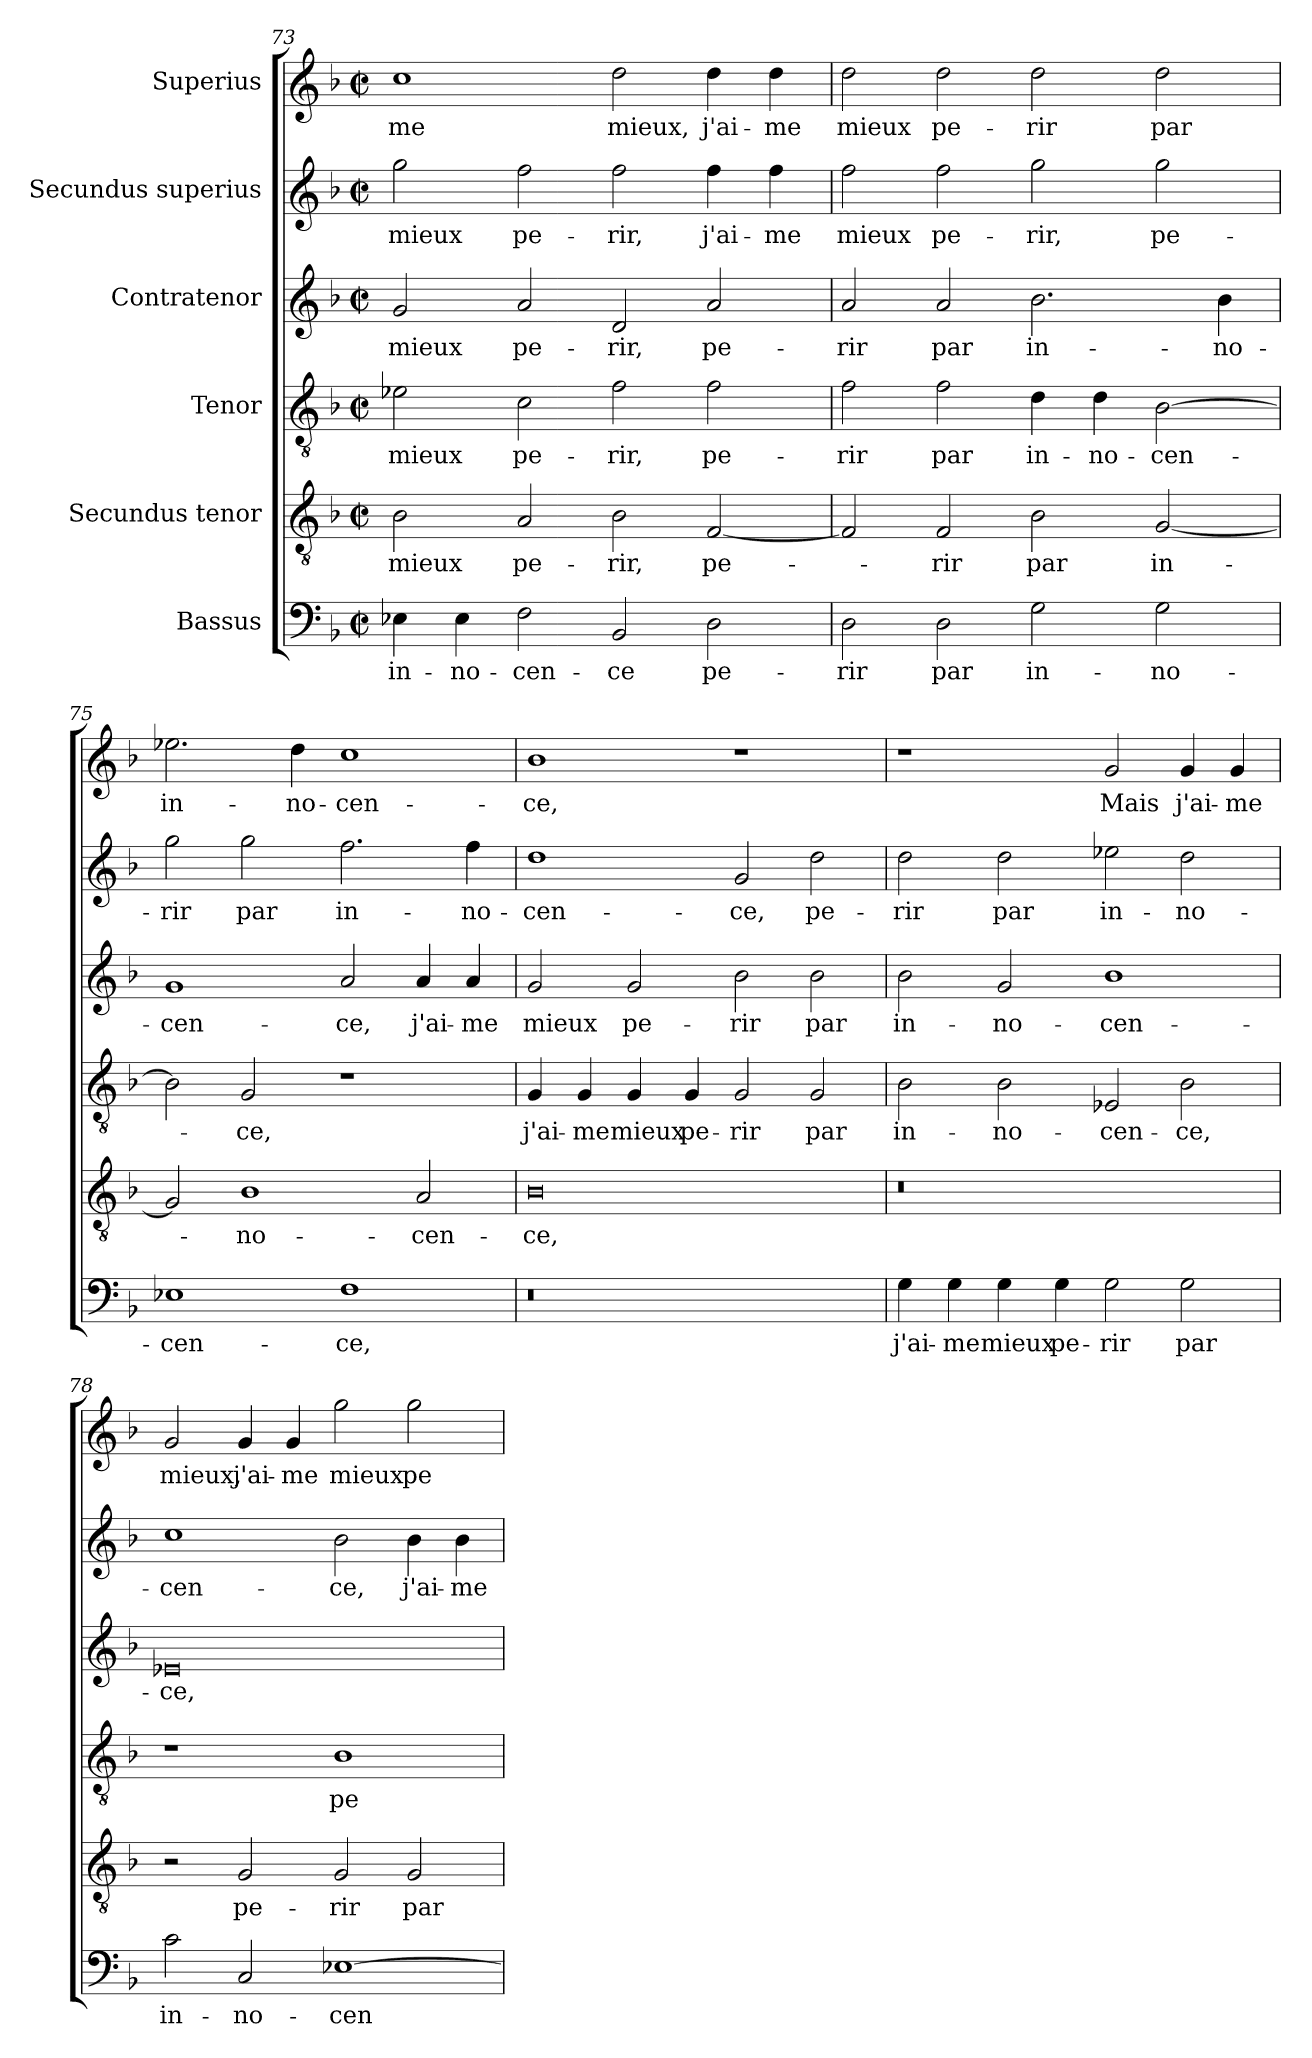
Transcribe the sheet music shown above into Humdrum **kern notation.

**kern	**text	**kern	**text	**kern	**text	**kern	**text	**kern	**text	**kern	**text
*part6	*part6	*part5	*part5	*part4	*part4	*part3	*part3	*part2	*part2	*part1	*part1
*staff6	*staff6	*staff5	*staff5	*staff4	*staff4	*staff3	*staff3	*staff2	*staff2	*staff1	*staff1
*I"Bassus	*	*I"Secundus tenor	*	*I"Tenor	*	*I"Contratenor	*	*I"Secundus superius	*	*I"Superius	*
*clefF4	*	*clefGv2	*	*clefGv2	*	*clefG2	*	*clefG2	*	*clefG2	*
*k[b-]	*	*k[b-]	*	*k[b-]	*	*k[b-]	*	*k[b-]	*	*k[b-]	*
*F:	*	*F:	*	*F:	*	*F:	*	*F:	*	*F:	*
*M2/2	*	*M2/2	*	*M2/2	*	*M2/2	*	*M2/2	*	*M2/2	*
*met(c|)	*	*met(c|)	*	*met(c|)	*	*met(c|)	*	*met(c|)	*	*met(c|)	*
=73	=73	=73	=73	=73	=73	=73	=73	=73	=73	=73	=73
4E-X\	in-	2B-\	mieux	2e-X\	mieux	2g/	mieux	2gg\	mieux	1cc\	-me
4E-\	-no-	.	.	.	.	.	.	.	.	.	.
2F\	-cen-	2A/	pe-	2c\	pe-	2a/	pe-	2ff\	pe-	.	.
2BB-/	-ce	2B-\	-rir,	2f\	-rir,	2d/	-rir,	2ff\	-rir,	2dd\	mieux,
2D\	pe-	[2F/	pe-	2f\	pe-	2a/	pe-	4ff\	j'ai-	4dd\	j'ai-
.	.	.	.	.	.	.	.	4ff\	-me	4dd\	-me
!!LO:PB:g=z
=74	=74	=74	=74	=74	=74	=74	=74	=74	=74	=74	=74
2D\	-rir	2F/]	.	2f\	-rir	2a/	-rir	2ff\	mieux	2dd\	mieux
2D\	par	2F/	-rir	2f\	par	2a/	par	2ff\	pe-	2dd\	pe-
2G\	in-	2B-\	par	4d\	in-	2.b-\	in-	2gg\	-rir,	2dd\	-rir
.	.	.	.	4d\	-no-	.	.	.	.	.	.
2G\	-no-	[2G/	in-	[2B-\	-cen-	.	.	2gg\	pe-	2dd\	par
.	.	.	.	.	.	4b-\	-no-	.	.	.	.
=75	=75	=75	=75	=75	=75	=75	=75	=75	=75	=75	=75
1E-X\	-cen-	2G/]	.	2B-\]	.	1g/	-cen-	2gg\	-rir	2.ee-X\	in-
.	.	1B-\	-no-	2G/	-ce,	.	.	2gg\	par	.	.
.	.	.	.	.	.	.	.	.	.	4dd\	-no-
1F\	-ce,	.	.	1r	.	2a/	-ce,	2.ff\	in-	1cc\	-cen-
.	.	2A/	-cen-	.	.	4a/	j'ai-	.	.	.	.
.	.	.	.	.	.	4a/	-me	4ff\	-no-	.	.
=76	=76	=76	=76	=76	=76	=76	=76	=76	=76	=76	=76
!LO:N:vis=0	!	!	!	!	!	!	!	!	!	!	!
1r	.	0B-\	-ce,	4G/	j'ai-	2g/	mieux	1dd\	-cen-	1b-\	-ce,
.	.	.	.	4G/	-me	.	.	.	.	.	.
.	.	.	.	4G/	mieux	2g/	pe-	.	.	.	.
.	.	.	.	4G/	pe-	.	.	.	.	.	.
1ryy	.	.	.	2G/	-rir	2b-\	-rir	2g/	-ce,	1r	.
.	.	.	.	2G/	par	2b-\	par	2dd\	pe-	.	.
=77	=77	=77	=77	=77	=77	=77	=77	=77	=77	=77	=77
!	!	!LO:N:vis=0	!	!	!	!	!	!	!	!	!
4G\	j'ai-	1r	.	2B-\	in-	2b-\	in-	2dd\	-rir	1r	.
4G\	-me	.	.	.	.	.	.	.	.	.	.
4G\	mieux	.	.	2B-\	-no-	2g/	-no-	2dd\	par	.	.
4G\	pe-	.	.	.	.	.	.	.	.	.	.
2G\	-rir	1ryy	.	2E-X/	-cen-	1b-\	-cen-	2ee-X\	in-	2g/	Mais
2G\	par	.	.	2B-\	-ce,	.	.	2dd\	-no-	4g/	j'ai-
.	.	.	.	.	.	.	.	.	.	4g/	-me
!!LO:LB:g=z
=78	=78	=78	=78	=78	=78	=78	=78	=78	=78	=78	=78
2c\	in-	2r	.	1r	.	0e-X/	-ce,	1cc\	-cen-	2g/	mieux,
2C/	-no-	2G/	pe-	.	.	.	.	.	.	4g/	j'ai-
.	.	.	.	.	.	.	.	.	.	4g/	-me
[1E-X\	-cen-	2G/	-rir	1B-\	pe-	.	.	2b-\	-ce,	2gg\	mieux
.	.	2G/	par	.	.	.	.	4b-\	j'ai-	2gg\	pe-
.	.	.	.	.	.	.	.	4b-\	-me	.	.
=	=	=	=	=	=	=	=	=	=	=	=
*-	*-	*-	*-	*-	*-	*-	*-	*-	*-	*-	*-
